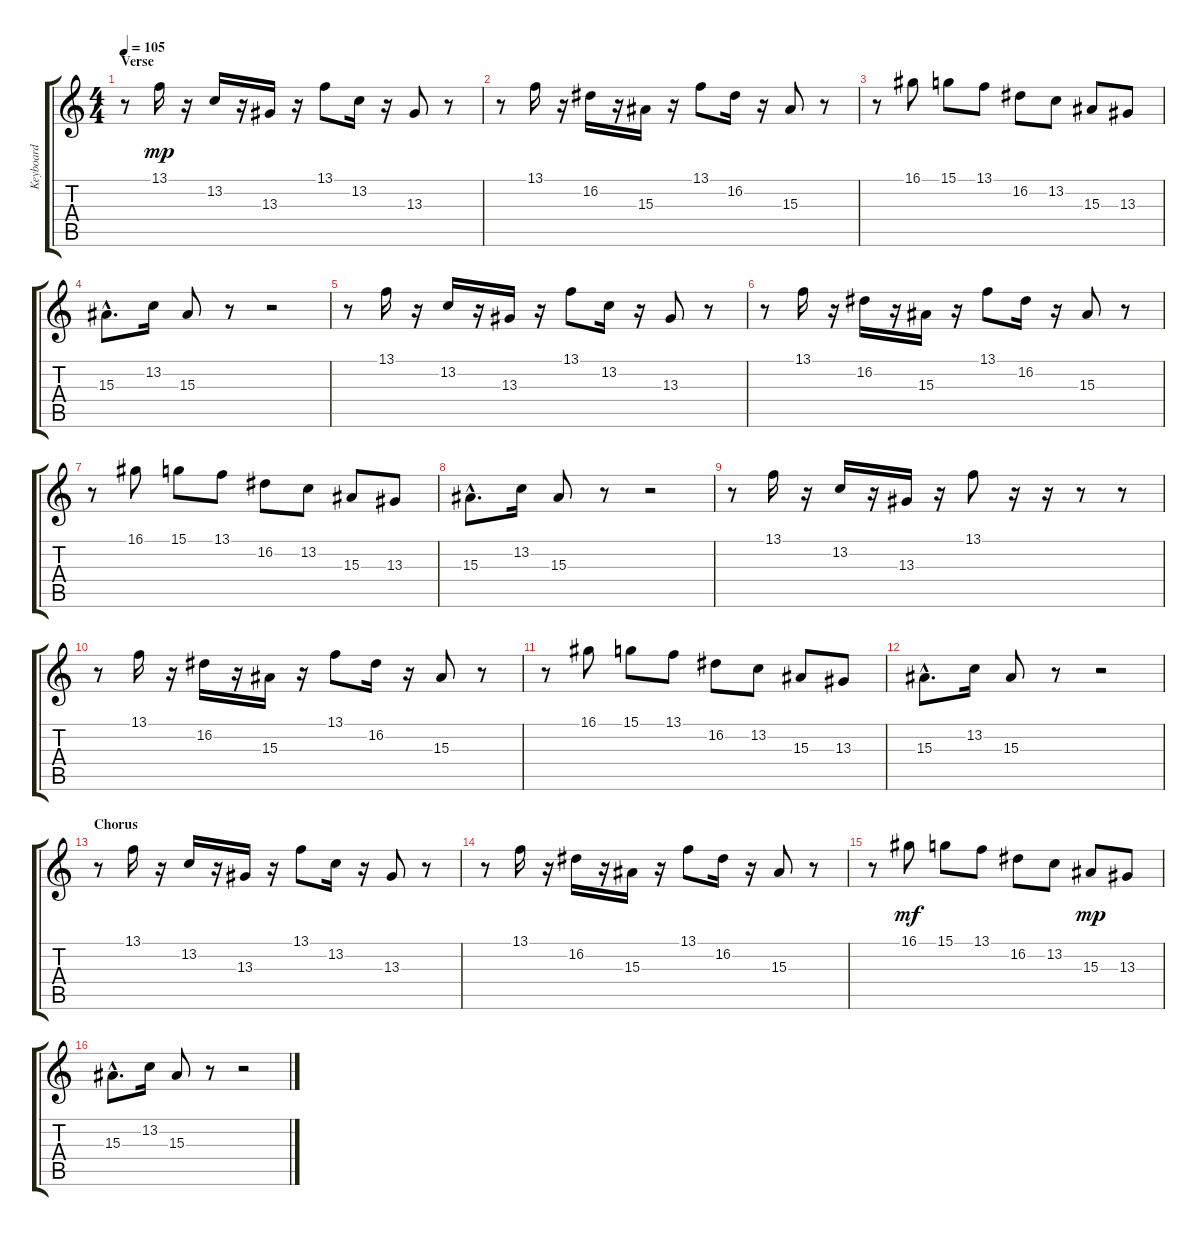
\track ("Keyboard" "Keyboard") {instrument lead1square}
\staff {score tabs}
\tuning (E4 B3 G3 D3 A2 E2) {hide}
\ts (4 4)
\section ("" "Verse")
\tempo 105
\clef g2
\ks c
r.8{dy mp volume 12} 13.1.16 r.16 13.2.16 r.16 13.3.16 r.16 13.1.8 13.2.16 r.16 13.3.8 r.8 |
r.8 13.1.16 r.16 16.2.16 r.16 15.3.16 r.16 13.1.8 16.2.16 r.16 15.3.8 r.8 |
r.8 16.1.8 15.1.8 13.1.8 16.2.8 13.2.8 15.3.8 13.3.8 |
15.3{hac}.8{d} 13.2.16 15.3.8 r.8 r.2 |
r.8 13.1.16 r.16 13.2.16 r.16 13.3.16 r.16 13.1.8 13.2.16 r.16 13.3.8 r.8 |
r.8 13.1.16 r.16 16.2.16 r.16 15.3.16 r.16 13.1.8 16.2.16 r.16 15.3.8 r.8 |
r.8 16.1.8 15.1.8 13.1.8 16.2.8 13.2.8 15.3.8 13.3.8 |
15.3{hac}.8{d} 13.2.16 15.3.8 r.8 r.2 |
r.8 13.1.16 r.16 13.2.16 r.16 13.3.16 r.16 13.1.8 r.16 r.16 r.8 r.8 |
r.8 13.1.16 r.16 16.2.16 r.16 15.3.16 r.16 13.1.8 16.2.16 r.16 15.3.8 r.8 |
r.8 16.1.8 15.1.8 13.1.8 16.2.8 13.2.8 15.3.8 13.3.8 |
15.3{hac}.8{d} 13.2.16 15.3.8 r.8 r.2 |
\section ("" "Chorus")
r.8{volume 8} 13.1.16 r.16 13.2.16 r.16 13.3.16 r.16 13.1.8 13.2.16 r.16 13.3.8 r.8 |
r.8 13.1.16 r.16 16.2.16 r.16 15.3.16 r.16 13.1.8 16.2.16 r.16 15.3.8 r.8 |
r.8 16.1.8{dy mf} 15.1.8 13.1.8 16.2.8 13.2.8 15.3.8{dy mp} 13.3.8 |
15.3{hac}.8{d} 13.2.16 15.3.8 r.8 r.2
